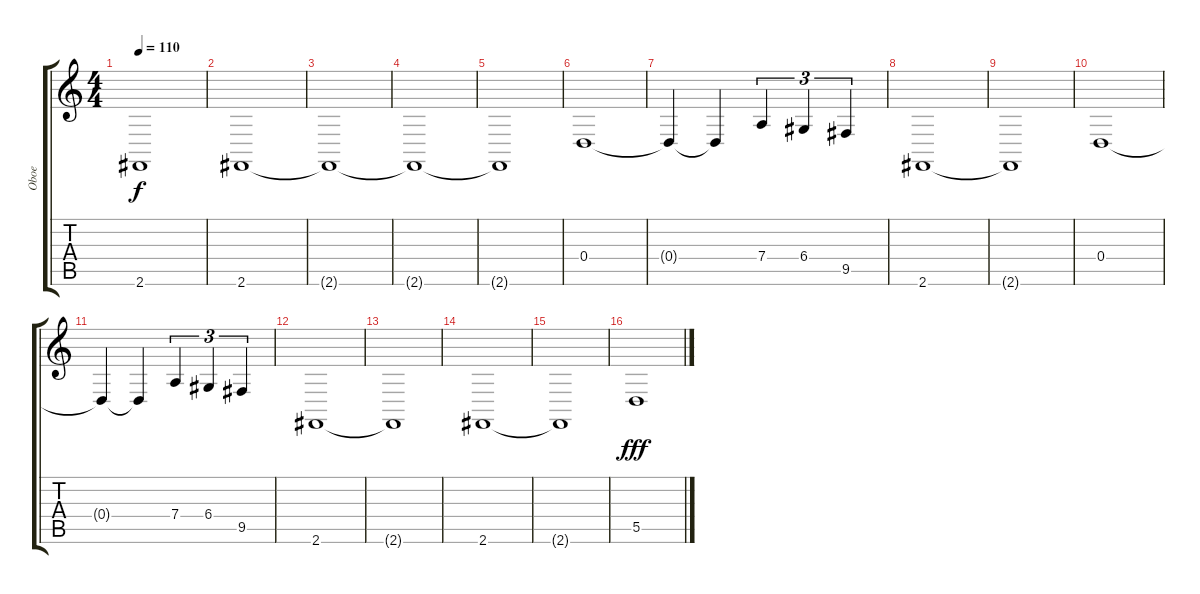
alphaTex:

\track ("Oboe" "Oboe") {instrument oboe}
\staff {score tabs}
\tuning (E4 B3 G3 D3 A2 E2) {hide}
\ts (4 4)
\tempo 110
\clef g2
\ks c
2.6{t}.1{dy f} |
2.6.1 |
2.6{t}.1 |
2.6{t}.1 |
2.6{t}.1 |
0.4.1 |
0.4{t}.4 0.4{t}.4 7.4.4{tu (3 2)} 6.4.4{tu (3 2)} 9.5.4{tu (3 2)} |
2.6.1 |
2.6{t}.1 |
0.4.1 |
0.4{t}.4 0.4{t}.4 7.4.4{tu (3 2)} 6.4.4{tu (3 2)} 9.5.4{tu (3 2)} |
2.6.1 |
2.6{t}.1 |
2.6.1 |
2.6{t}.1 |
5.5.1{dy fff}
